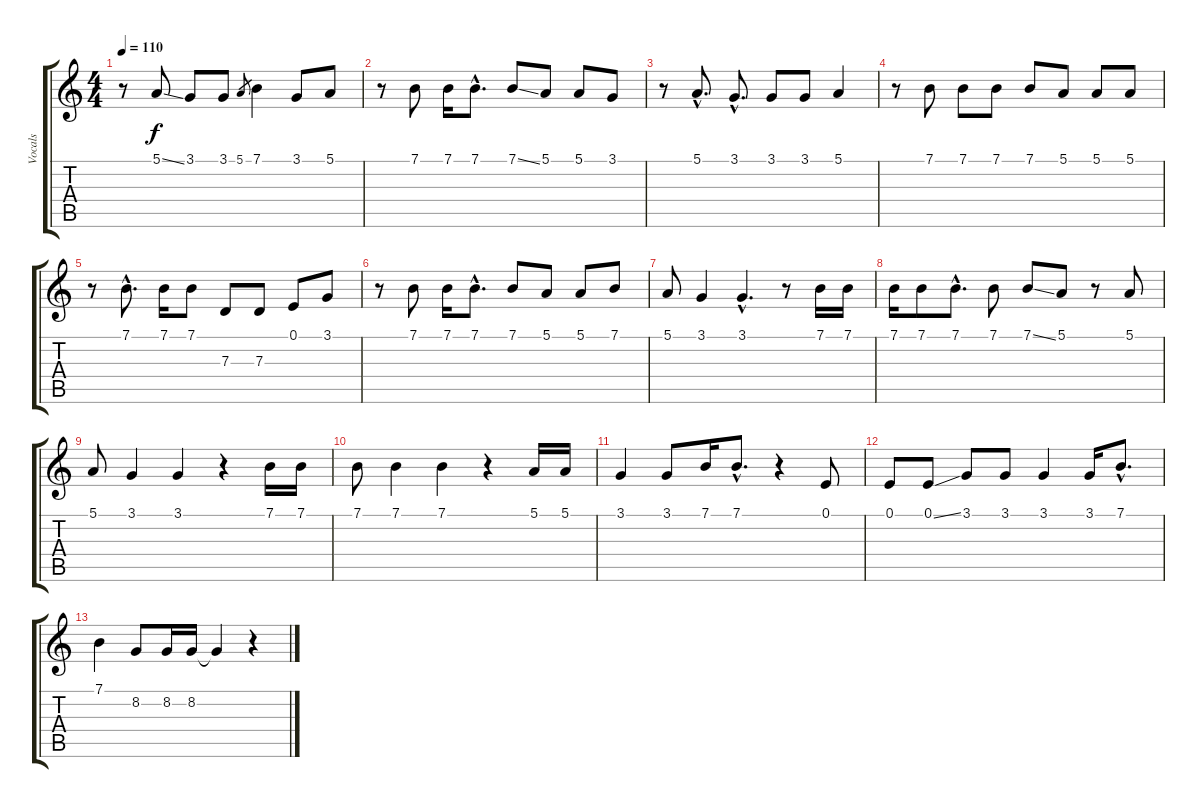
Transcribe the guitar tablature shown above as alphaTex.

\track ("Vocals" "Vocals") {instrument tenorsax}
\staff {score tabs}
\tuning (E4 B3 G3 D3 A2 E2) {hide}
\ts (4 4)
\tempo 110
\clef g2
\ks c
r.8{dy f} 5.1{ss}.8 3.1.8 3.1.8 5.1.8{gr} 7.1.4 3.1.8 5.1.8 |
r.8 7.1.8 7.1.16 7.1{hac}.8{d} 7.1{ss}.8 5.1.8 5.1.8 3.1.8 |
r.8 5.1{hac}.8{d} 3.1{hac}.8{d} 3.1.8 3.1.8 5.1.4 |
r.8 7.1.8 7.1.8 7.1.8 7.1.8 5.1.8 5.1.8 5.1.8 |
r.8 7.1{hac}.8{d} 7.1.16 7.1.8 7.3.8 7.3.8 0.1.8 3.1.8 |
r.8 7.1.8 7.1.16 7.1{hac}.8{d} 7.1.8 5.1.8 5.1.8 7.1.8 |
5.1.8 3.1.4 3.1{hac}.4{d} r.8 7.1.16 7.1.16 |
7.1.16 7.1.8 7.1{hac}.8{d} 7.1.8 7.1{ss}.8 5.1.8 r.8 5.1.8 |
5.1.8 3.1.4 3.1.4 r.4 7.1.16 7.1.16 |
7.1.8 7.1.4 7.1.4 r.4 5.1.16 5.1.16 |
3.1.4 3.1.8 7.1.16 7.1{hac}.8{d} r.4 0.1.8 |
0.1.8 0.1{ss}.8 3.1.8 3.1.8 3.1.4 3.1.16 7.1{hac}.8{d} |
7.1.4 8.2.8 8.2.16 8.2.16 8.2{t}.4 r.4
